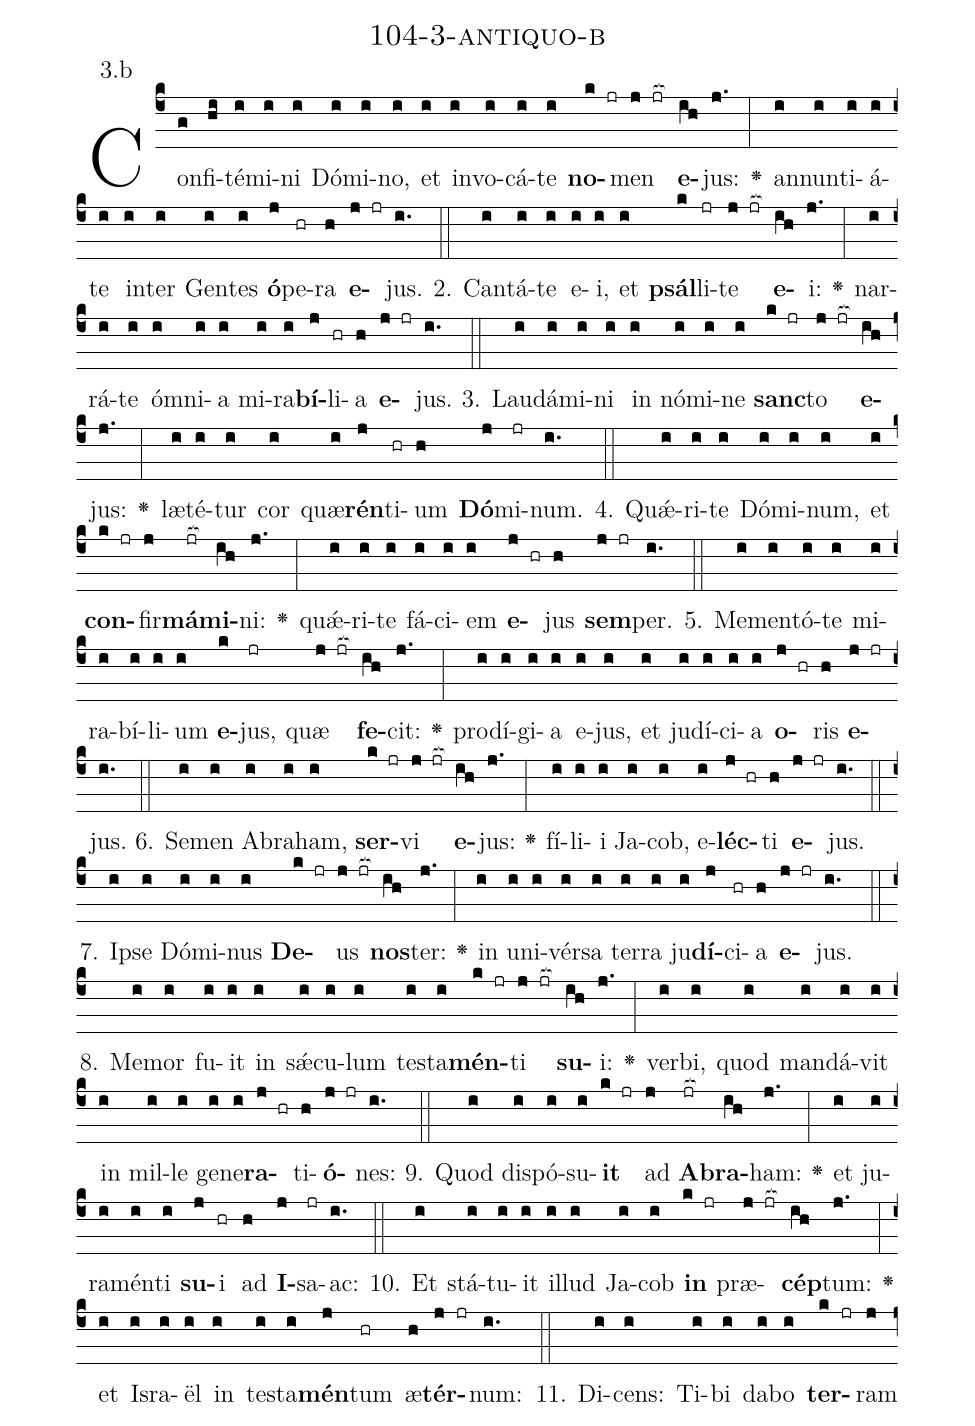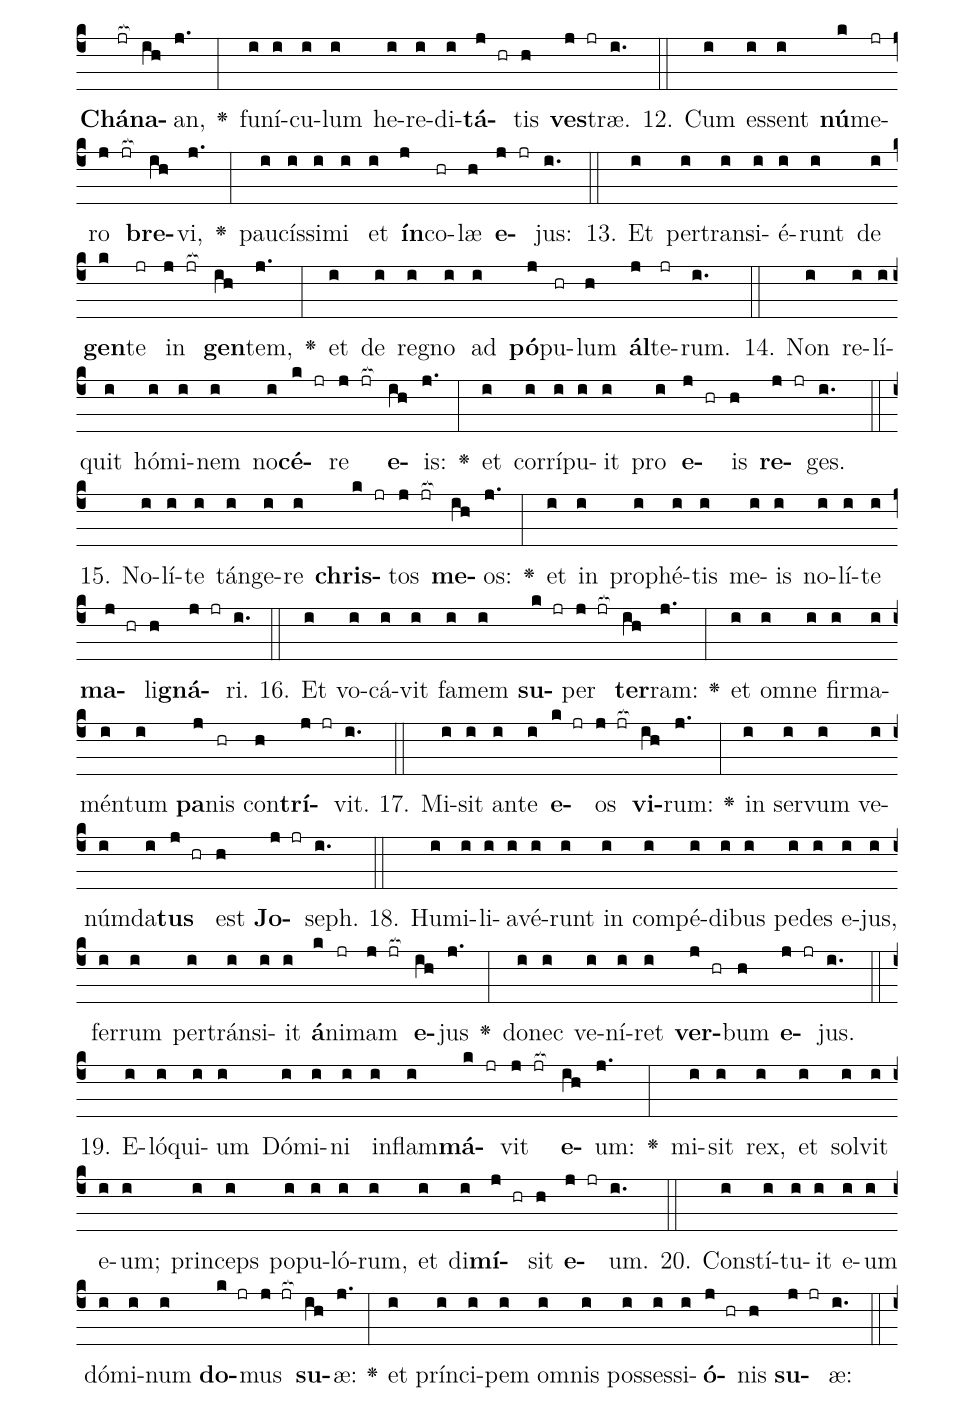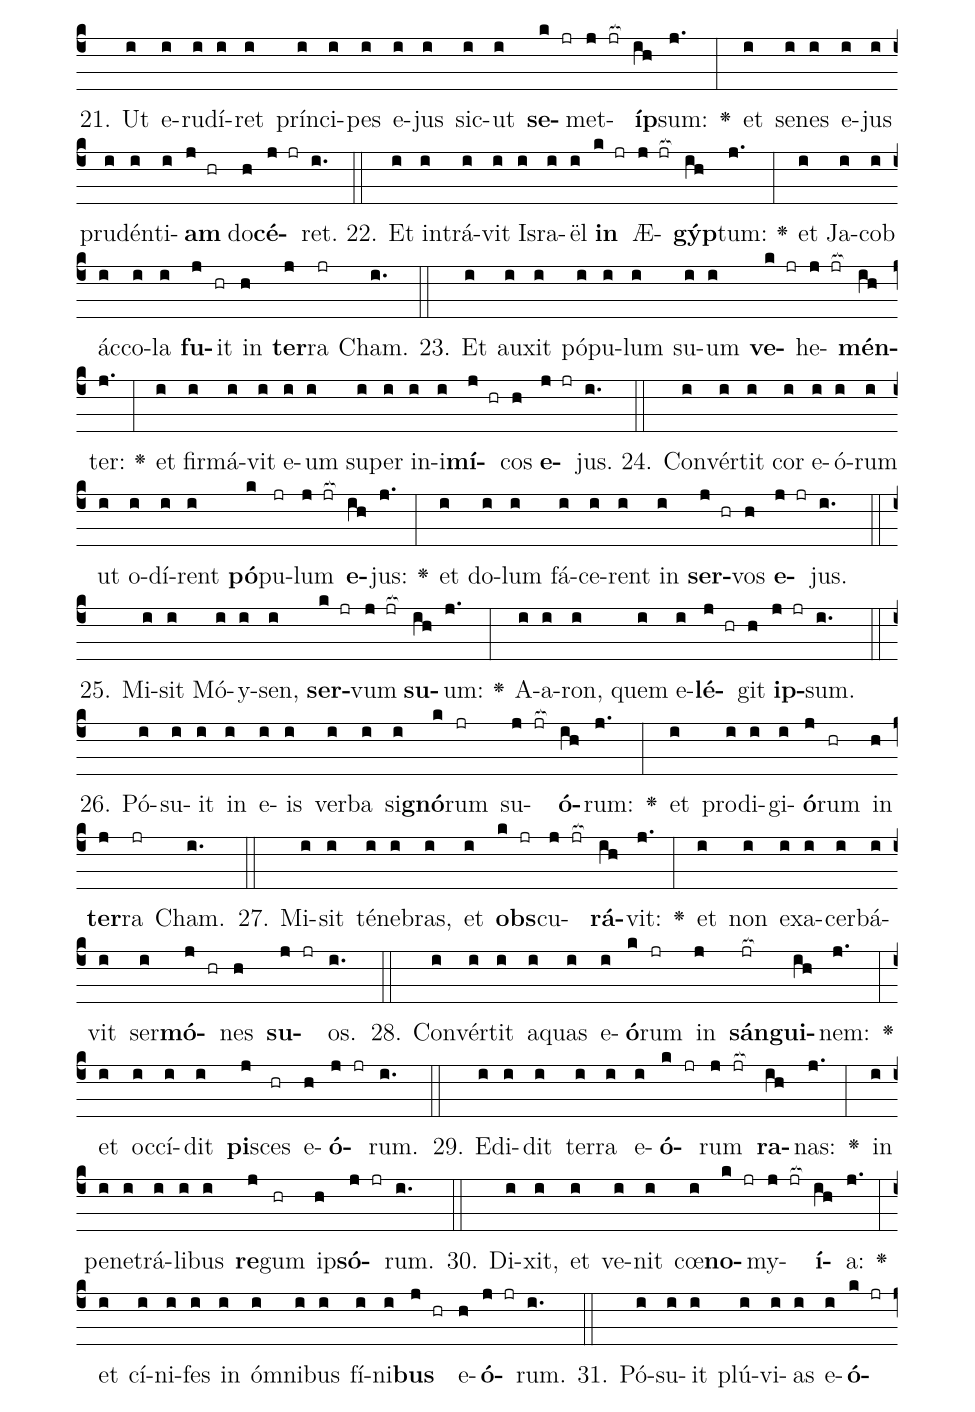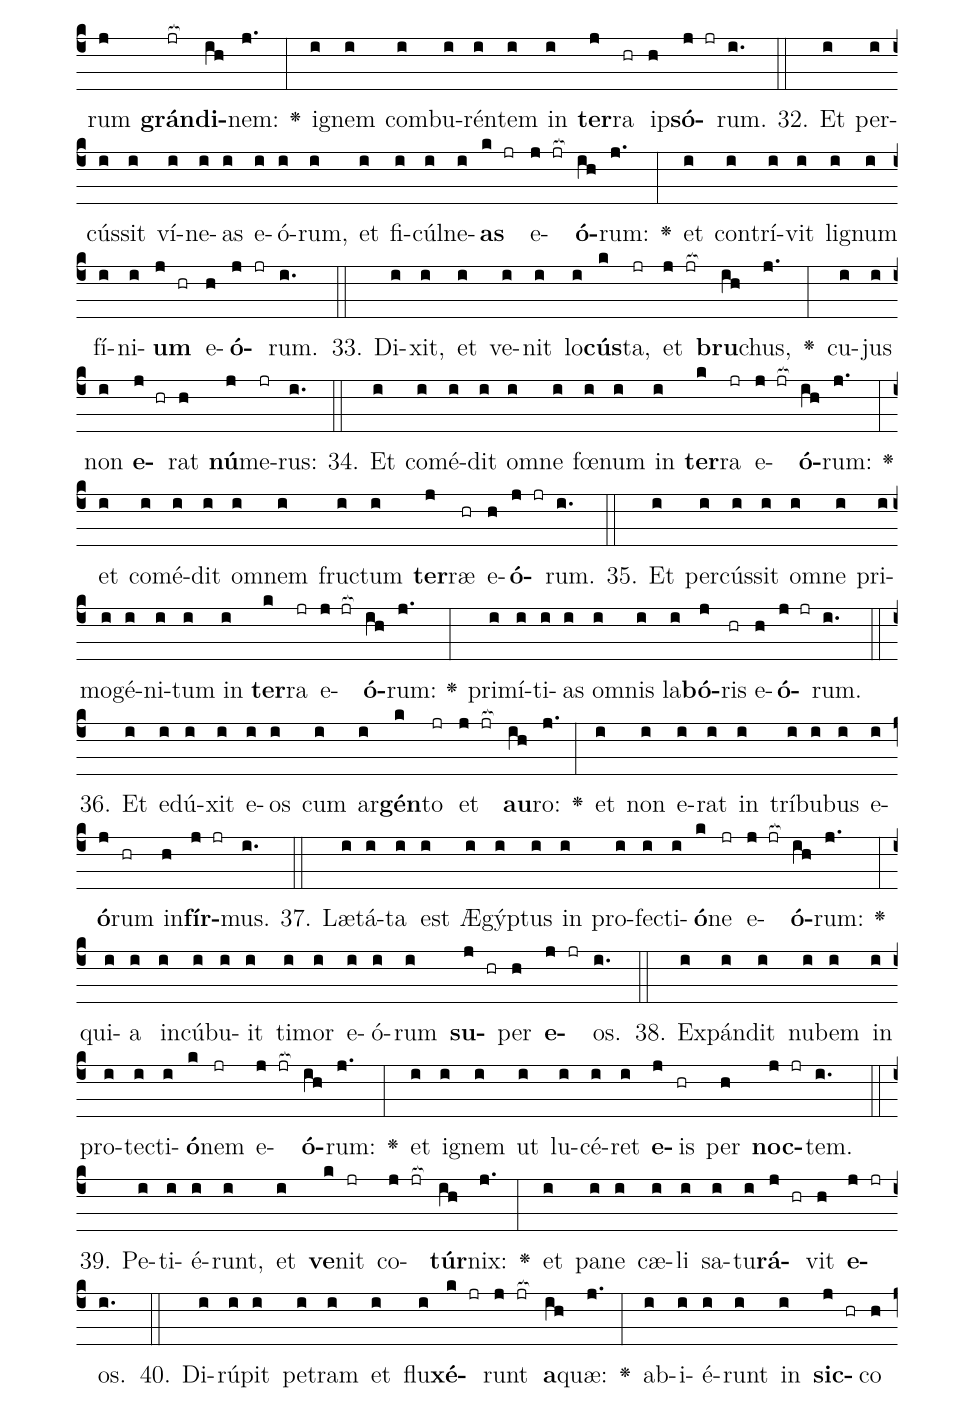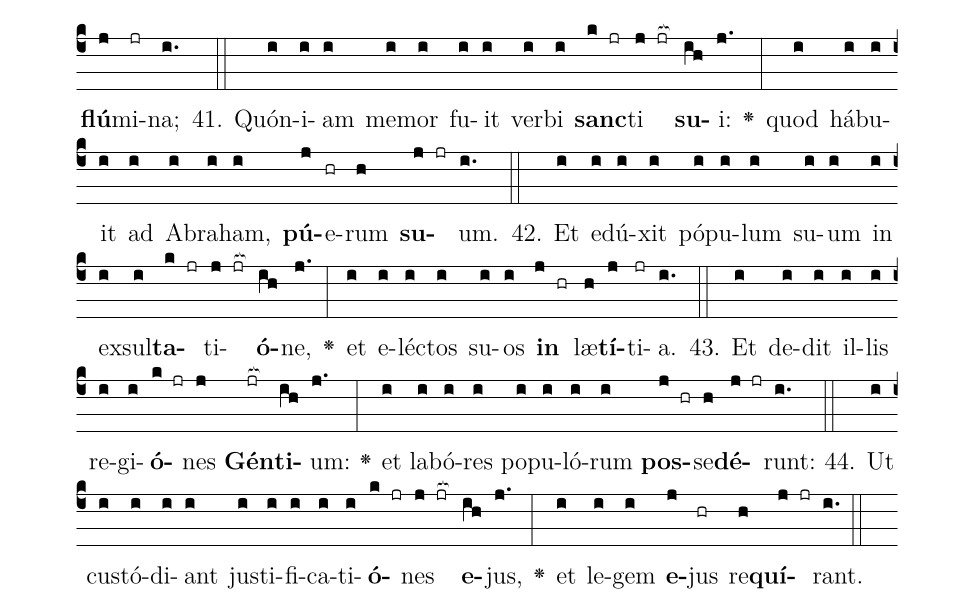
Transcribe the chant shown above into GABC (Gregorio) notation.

name: 104-3-antiquo-b;
annotation: 3.b;
%%
(c4)Con(g)fi(hi)té(i)mi(i)ni(i) Dó(i)mi(i)no,(i) et(i) in(i)vo(i)cá(i)te(i) <b>no</b>(k jr)men(j jr[ocb:1{]) <b>e</b>(ih[ocb:0}])jus:(j.) <v>\greheightstar</v>(:) an(i)nun(i)ti(i)á(i)te(i) in(i)ter(i) Gen(i)tes(i) <b>ó</b>(j)pe(hr)ra(h) <b>e</b>(j jr)jus.(i.) (::)
2. Can(i)tá(i)te(i) e(i)i,(i) et(i) <b>psál</b>(k)li(jr)te(j jr[ocb:1{]) <b>e</b>(ih[ocb:0}])i:(j.) <v>\greheightstar</v>(:) nar(i)rá(i)te(i) óm(i)ni(i)a(i) mi(i)ra(i)<b>bí</b>(j)li(hr)a(h) <b>e</b>(j jr)jus.(i.) (::)
3. Lau(i)dá(i)mi(i)ni(i) in(i) nó(i)mi(i)ne(i) <b>sanc</b>(k jr)to(j jr[ocb:1{]) <b>e</b>(ih[ocb:0}])jus:(j.) <v>\greheightstar</v>(:) læ(i)té(i)tur(i) cor(i) quæ(i)<b>rén</b>(j)ti(hr)um(h) <b>Dó</b>(j)mi(jr)num.(i.) (::)
4. Quǽ(i)ri(i)te(i) Dó(i)mi(i)num,(i) et(i) <b>con</b>(k jr)fir(j)<b>má</b>(jr[ocb:1{])<b>mi</b>(ih[ocb:0}])ni:(j.) <v>\greheightstar</v>(:) quǽ(i)ri(i)te(i) fá(i)ci(i)em(i) <b>e</b>(j hr)jus(h) <b>sem</b>(j jr)per.(i.) (::)
5. Me(i)men(i)tó(i)te(i) mi(i)ra(i)bí(i)li(i)um(i) <b>e</b>(k)jus,(jr) quæ(j jr[ocb:1{]) <b>fe</b>(ih[ocb:0}])cit:(j.) <v>\greheightstar</v>(:) prod(i)í(i)gi(i)a(i) e(i)jus,(i) et(i) ju(i)dí(i)ci(i)a(i) <b>o</b>(j hr)ris(h) <b>e</b>(j jr)jus.(i.) (::)
6. Se(i)men(i) A(i)bra(i)ham,(i) <b>ser</b>(k jr)vi(j jr[ocb:1{]) <b>e</b>(ih[ocb:0}])jus:(j.) <v>\greheightstar</v>(:) fí(i)li(i)i(i) Ja(i)cob,(i) e(i)<b>léc</b>(j hr)ti(h) <b>e</b>(j jr)jus.(i.) (::)
7. Ip(i)se(i) Dó(i)mi(i)nus(i) <b>De</b>(k jr)us(j jr[ocb:1{]) <b>nos</b>(ih[ocb:0}])ter:(j.) <v>\greheightstar</v>(:) in(i) u(i)ni(i)vér(i)sa(i) ter(i)ra(i) ju(i)<b>dí</b>(j)ci(hr)a(h) <b>e</b>(j jr)jus.(i.) (::)
8. Me(i)mor(i) fu(i)it(i) in(i) sǽ(i)cu(i)lum(i) tes(i)ta(i)<b>mén</b>(k jr)ti(j jr[ocb:1{]) <b>su</b>(ih[ocb:0}])i:(j.) <v>\greheightstar</v>(:) ver(i)bi,(i) quod(i) man(i)dá(i)vit(i) in(i) mil(i)le(i) ge(i)ne(i)<b>ra</b>(j hr)ti(h)<b>ó</b>(j jr)nes:(i.) (::)
9. Quod(i) dis(i)pó(i)su(i)<b>it</b>(k jr) ad(j) <b>A</b>(jr[ocb:1{])<b>bra</b>(ih[ocb:0}])ham:(j.) <v>\greheightstar</v>(:) et(i) ju(i)ra(i)mén(i)ti(i) <b>su</b>(j)i(hr) ad(h) <b>I</b>(j)sa(jr)ac:(i.) (::)
10. Et(i) stá(i)tu(i)it(i) il(i)lud(i) Ja(i)cob(i) <b>in</b>(k jr) præ(j jr[ocb:1{])<b>cép</b>(ih[ocb:0}])tum:(j.) <v>\greheightstar</v>(:) et(i) Is(i)ra(i)ël(i) in(i) tes(i)ta(i)<b>mén</b>(j)tum(hr) æ(h)<b>tér</b>(j jr)num:(i.) (::)
11. Di(i)cens:(i) Ti(i)bi(i) da(i)bo(i) <b>ter</b>(k jr)ram(j) <b>Chá</b>(jr[ocb:1{])<b>na</b>(ih[ocb:0}])an,(j.) <v>\greheightstar</v>(:) fu(i)ní(i)cu(i)lum(i) he(i)re(i)di(i)<b>tá</b>(j hr)tis(h) <b>ves</b>(j jr)træ.(i.) (::)
12. Cum(i) es(i)sent(i) <b>nú</b>(k)me(jr)ro(j jr[ocb:1{]) <b>bre</b>(ih[ocb:0}])vi,(j.) <v>\greheightstar</v>(:) pau(i)cís(i)si(i)mi(i) et(i) <b>ín</b>(j)co(hr)læ(h) <b>e</b>(j jr)jus:(i.) (::)
13. Et(i) per(i)trans(i)i(i)é(i)runt(i) de(i) <b>gen</b>(k)te(jr) in(j jr[ocb:1{]) <b>gen</b>(ih[ocb:0}])tem,(j.) <v>\greheightstar</v>(:) et(i) de(i) re(i)gno(i) ad(i) <b>pó</b>(j)pu(hr)lum(h) <b>ál</b>(j)te(jr)rum.(i.) (::)
14. Non(i) re(i)lí(i)quit(i) hó(i)mi(i)nem(i) no(i)<b>cé</b>(k jr)re(j jr[ocb:1{]) <b>e</b>(ih[ocb:0}])is:(j.) <v>\greheightstar</v>(:) et(i) cor(i)rí(i)pu(i)it(i) pro(i) <b>e</b>(j hr)is(h) <b>re</b>(j jr)ges.(i.) (::)
15. No(i)lí(i)te(i) tán(i)ge(i)re(i) <b>chris</b>(k jr)tos(j jr[ocb:1{]) <b>me</b>(ih[ocb:0}])os:(j.) <v>\greheightstar</v>(:) et(i) in(i) pro(i)phé(i)tis(i) me(i)is(i) no(i)lí(i)te(i) <b>ma</b>(j hr)li(h)<b>gná</b>(j jr)ri.(i.) (::)
16. Et(i) vo(i)cá(i)vit(i) fa(i)mem(i) <b>su</b>(k jr)per(j jr[ocb:1{]) <b>ter</b>(ih[ocb:0}])ram:(j.) <v>\greheightstar</v>(:) et(i) om(i)ne(i) fir(i)ma(i)mén(i)tum(i) <b>pa</b>(j)nis(hr) con(h)<b>trí</b>(j jr)vit.(i.) (::)
17. Mi(i)sit(i) an(i)te(i) <b>e</b>(k jr)os(j jr[ocb:1{]) <b>vi</b>(ih[ocb:0}])rum:(j.) <v>\greheightstar</v>(:) in(i) ser(i)vum(i) ve(i)núm(i)da(i)<b>tus</b>(j hr) est(h) <b>Jo</b>(j jr)seph.(i.) (::)
18. Hu(i)mi(i)li(i)a(i)vé(i)runt(i) in(i) com(i)pé(i)di(i)bus(i) pe(i)des(i) e(i)jus,(i) fer(i)rum(i) per(i)tráns(i)i(i)it(i) <b>á</b>(k)ni(jr)mam(j jr[ocb:1{]) <b>e</b>(ih[ocb:0}])jus(j.) <v>\greheightstar</v>(:) do(i)nec(i) ve(i)ní(i)ret(i) <b>ver</b>(j hr)bum(h) <b>e</b>(j jr)jus.(i.) (::)
19. E(i)ló(i)qui(i)um(i) Dó(i)mi(i)ni(i) in(i)flam(i)<b>má</b>(k jr)vit(j jr[ocb:1{]) <b>e</b>(ih[ocb:0}])um:(j.) <v>\greheightstar</v>(:) mi(i)sit(i) rex,(i) et(i) sol(i)vit(i) e(i)um;(i) prin(i)ceps(i) po(i)pu(i)ló(i)rum,(i) et(i) di(i)<b>mí</b>(j hr)sit(h) <b>e</b>(j jr)um.(i.) (::)
20. Con(i)stí(i)tu(i)it(i) e(i)um(i) dó(i)mi(i)num(i) <b>do</b>(k jr)mus(j jr[ocb:1{]) <b>su</b>(ih[ocb:0}])æ:(j.) <v>\greheightstar</v>(:) et(i) prín(i)ci(i)pem(i) om(i)nis(i) pos(i)ses(i)si(i)<b>ó</b>(j hr)nis(h) <b>su</b>(j jr)æ:(i.) (::)
21. Ut(i) e(i)ru(i)dí(i)ret(i) prín(i)ci(i)pes(i) e(i)jus(i) sic(i)ut(i) <b>se</b>(k jr)met(j jr[ocb:1{])<b>íp</b>(ih[ocb:0}])sum:(j.) <v>\greheightstar</v>(:) et(i) se(i)nes(i) e(i)jus(i) pru(i)dén(i)ti(i)<b>am</b>(j hr) do(h)<b>cé</b>(j jr)ret.(i.) (::)
22. Et(i) in(i)trá(i)vit(i) Is(i)ra(i)ël(i) <b>in</b>(k jr) Æ(j jr[ocb:1{])<b>gýp</b>(ih[ocb:0}])tum:(j.) <v>\greheightstar</v>(:) et(i) Ja(i)cob(i) ác(i)co(i)la(i) <b>fu</b>(j)it(hr) in(h) <b>ter</b>(j)ra(jr) Cham.(i.) (::)
23. Et(i) au(i)xit(i) pó(i)pu(i)lum(i) su(i)um(i) <b>ve</b>(k jr)he(j jr[ocb:1{])<b>mén</b>(ih[ocb:0}])ter:(j.) <v>\greheightstar</v>(:) et(i) fir(i)má(i)vit(i) e(i)um(i) su(i)per(i) in(i)i(i)<b>mí</b>(j hr)cos(h) <b>e</b>(j jr)jus.(i.) (::)
24. Con(i)vér(i)tit(i) cor(i) e(i)ó(i)rum(i) ut(i) o(i)dí(i)rent(i) <b>pó</b>(k)pu(jr)lum(j jr[ocb:1{]) <b>e</b>(ih[ocb:0}])jus:(j.) <v>\greheightstar</v>(:) et(i) do(i)lum(i) fá(i)ce(i)rent(i) in(i) <b>ser</b>(j hr)vos(h) <b>e</b>(j jr)jus.(i.) (::)
25. Mi(i)sit(i) Mó(i)y(i)sen,(i) <b>ser</b>(k jr)vum(j jr[ocb:1{]) <b>su</b>(ih[ocb:0}])um:(j.) <v>\greheightstar</v>(:) A(i)a(i)ron,(i) quem(i) e(i)<b>lé</b>(j hr)git(h) <b>ip</b>(j jr)sum.(i.) (::)
26. Pó(i)su(i)it(i) in(i) e(i)is(i) ver(i)ba(i) si(i)<b>gnó</b>(k)rum(jr) su(j jr[ocb:1{])<b>ó</b>(ih[ocb:0}])rum:(j.) <v>\greheightstar</v>(:) et(i) prod(i)i(i)gi(i)<b>ó</b>(j)rum(hr) in(h) <b>ter</b>(j)ra(jr) Cham.(i.) (::)
27. Mi(i)sit(i) té(i)ne(i)bras,(i) et(i) <b>obs</b>(k jr)cu(j jr[ocb:1{])<b>rá</b>(ih[ocb:0}])vit:(j.) <v>\greheightstar</v>(:) et(i) non(i) ex(i)a(i)cer(i)bá(i)vit(i) ser(i)<b>mó</b>(j hr)nes(h) <b>su</b>(j jr)os.(i.) (::)
28. Con(i)vér(i)tit(i) a(i)quas(i) e(i)<b>ó</b>(k)rum(jr) in(j) <b>sán</b>(jr[ocb:1{])<b>gui</b>(ih[ocb:0}])nem:(j.) <v>\greheightstar</v>(:) et(i) oc(i)cí(i)dit(i) <b>pi</b>(j)sces(hr) e(h)<b>ó</b>(j jr)rum.(i.) (::)
29. E(i)di(i)dit(i) ter(i)ra(i) e(i)<b>ó</b>(k jr)rum(j jr[ocb:1{]) <b>ra</b>(ih[ocb:0}])nas:(j.) <v>\greheightstar</v>(:) in(i) pe(i)ne(i)trá(i)li(i)bus(i) <b>re</b>(j)gum(hr) ip(h)<b>só</b>(j jr)rum.(i.) (::)
30. Di(i)xit,(i) et(i) ve(i)nit(i) cœ(i)<b>no</b>(k jr)my(j jr[ocb:1{])<b>í</b>(ih[ocb:0}])a:(j.) <v>\greheightstar</v>(:) et(i) cí(i)ni(i)fes(i) in(i) óm(i)ni(i)bus(i) fí(i)ni(i)<b>bus</b>(j hr) e(h)<b>ó</b>(j jr)rum.(i.) (::)
31. Pó(i)su(i)it(i) plú(i)vi(i)as(i) e(i)<b>ó</b>(k jr)rum(j) <b>grán</b>(jr[ocb:1{])<b>di</b>(ih[ocb:0}])nem:(j.) <v>\greheightstar</v>(:) i(i)gnem(i) com(i)bu(i)rén(i)tem(i) in(i) <b>ter</b>(j)ra(hr) ip(h)<b>só</b>(j jr)rum.(i.) (::)
32. Et(i) per(i)cús(i)sit(i) ví(i)ne(i)as(i) e(i)ó(i)rum,(i) et(i) fi(i)cúl(i)ne(i)<b>as</b>(k jr) e(j jr[ocb:1{])<b>ó</b>(ih[ocb:0}])rum:(j.) <v>\greheightstar</v>(:) et(i) con(i)trí(i)vit(i) li(i)gnum(i) fí(i)ni(i)<b>um</b>(j hr) e(h)<b>ó</b>(j jr)rum.(i.) (::)
33. Di(i)xit,(i) et(i) ve(i)nit(i) lo(i)<b>cús</b>(k)ta,(jr) et(j jr[ocb:1{]) <b>bru</b>(ih[ocb:0}])chus,(j.) <v>\greheightstar</v>(:) cu(i)jus(i) non(i) <b>e</b>(j hr)rat(h) <b>nú</b>(j)me(jr)rus:(i.) (::)
34. Et(i) com(i)é(i)dit(i) om(i)ne(i) fœ(i)num(i) in(i) <b>ter</b>(k)ra(jr) e(j jr[ocb:1{])<b>ó</b>(ih[ocb:0}])rum:(j.) <v>\greheightstar</v>(:) et(i) com(i)é(i)dit(i) om(i)nem(i) fruc(i)tum(i) <b>ter</b>(j)ræ(hr) e(h)<b>ó</b>(j jr)rum.(i.) (::)
35. Et(i) per(i)cús(i)sit(i) om(i)ne(i) pri(i)mo(i)gé(i)ni(i)tum(i) in(i) <b>ter</b>(k)ra(jr) e(j jr[ocb:1{])<b>ó</b>(ih[ocb:0}])rum:(j.) <v>\greheightstar</v>(:) pri(i)mí(i)ti(i)as(i) om(i)nis(i) la(i)<b>bó</b>(j)ris(hr) e(h)<b>ó</b>(j jr)rum.(i.) (::)
36. Et(i) e(i)dú(i)xit(i) e(i)os(i) cum(i) ar(i)<b>gén</b>(k)to(jr) et(j jr[ocb:1{]) <b>au</b>(ih[ocb:0}])ro:(j.) <v>\greheightstar</v>(:) et(i) non(i) e(i)rat(i) in(i) trí(i)bu(i)bus(i) e(i)<b>ó</b>(j)rum(hr) in(h)<b>fír</b>(j jr)mus.(i.) (::)
37. Læ(i)tá(i)ta(i) est(i) Æ(i)gýp(i)tus(i) in(i) pro(i)fec(i)ti(i)<b>ó</b>(k)ne(jr) e(j jr[ocb:1{])<b>ó</b>(ih[ocb:0}])rum:(j.) <v>\greheightstar</v>(:) qui(i)a(i) in(i)cú(i)bu(i)it(i) ti(i)mor(i) e(i)ó(i)rum(i) <b>su</b>(j hr)per(h) <b>e</b>(j jr)os.(i.) (::)
38. Ex(i)pán(i)dit(i) nu(i)bem(i) in(i) pro(i)tec(i)ti(i)<b>ó</b>(k)nem(jr) e(j jr[ocb:1{])<b>ó</b>(ih[ocb:0}])rum:(j.) <v>\greheightstar</v>(:) et(i) i(i)gnem(i) ut(i) lu(i)cé(i)ret(i) <b>e</b>(j)is(hr) per(h) <b>noc</b>(j jr)tem.(i.) (::)
39. Pe(i)ti(i)é(i)runt,(i) et(i) <b>ve</b>(k)nit(jr) co(j jr[ocb:1{])<b>túr</b>(ih[ocb:0}])nix:(j.) <v>\greheightstar</v>(:) et(i) pa(i)ne(i) cæ(i)li(i) sa(i)tu(i)<b>rá</b>(j hr)vit(h) <b>e</b>(j jr)os.(i.) (::)
40. Di(i)rú(i)pit(i) pe(i)tram(i) et(i) flu(i)<b>xé</b>(k jr)runt(j jr[ocb:1{]) <b>a</b>(ih[ocb:0}])quæ:(j.) <v>\greheightstar</v>(:) ab(i)i(i)é(i)runt(i) in(i) <b>sic</b>(j hr)co(h) <b>flú</b>(j)mi(jr)na;(i.) (::)
41. Quón(i)i(i)am(i) me(i)mor(i) fu(i)it(i) ver(i)bi(i) <b>sanc</b>(k jr)ti(j jr[ocb:1{]) <b>su</b>(ih[ocb:0}])i:(j.) <v>\greheightstar</v>(:) quod(i) há(i)bu(i)it(i) ad(i) A(i)bra(i)ham,(i) <b>pú</b>(j)e(hr)rum(h) <b>su</b>(j jr)um.(i.) (::)
42. Et(i) e(i)dú(i)xit(i) pó(i)pu(i)lum(i) su(i)um(i) in(i) ex(i)sul(i)<b>ta</b>(k jr)ti(j jr[ocb:1{])<b>ó</b>(ih[ocb:0}])ne,(j.) <v>\greheightstar</v>(:) et(i) e(i)léc(i)tos(i) su(i)os(i) <b>in</b>(j hr) læ(h)<b>tí</b>(j)ti(jr)a.(i.) (::)
43. Et(i) de(i)dit(i) il(i)lis(i) re(i)gi(i)<b>ó</b>(k jr)nes(j) <b>Gén</b>(jr[ocb:1{])<b>ti</b>(ih[ocb:0}])um:(j.) <v>\greheightstar</v>(:) et(i) la(i)bó(i)res(i) po(i)pu(i)ló(i)rum(i) <b>pos</b>(j hr)se(h)<b>dé</b>(j jr)runt:(i.) (::)
44. Ut(i) cus(i)tó(i)di(i)ant(i) jus(i)ti(i)fi(i)ca(i)ti(i)<b>ó</b>(k jr)nes(j jr[ocb:1{]) <b>e</b>(ih[ocb:0}])jus,(j.) <v>\greheightstar</v>(:) et(i) le(i)gem(i) <b>e</b>(j)jus(hr) re(h)<b>quí</b>(j jr)rant.(i.) (::)
